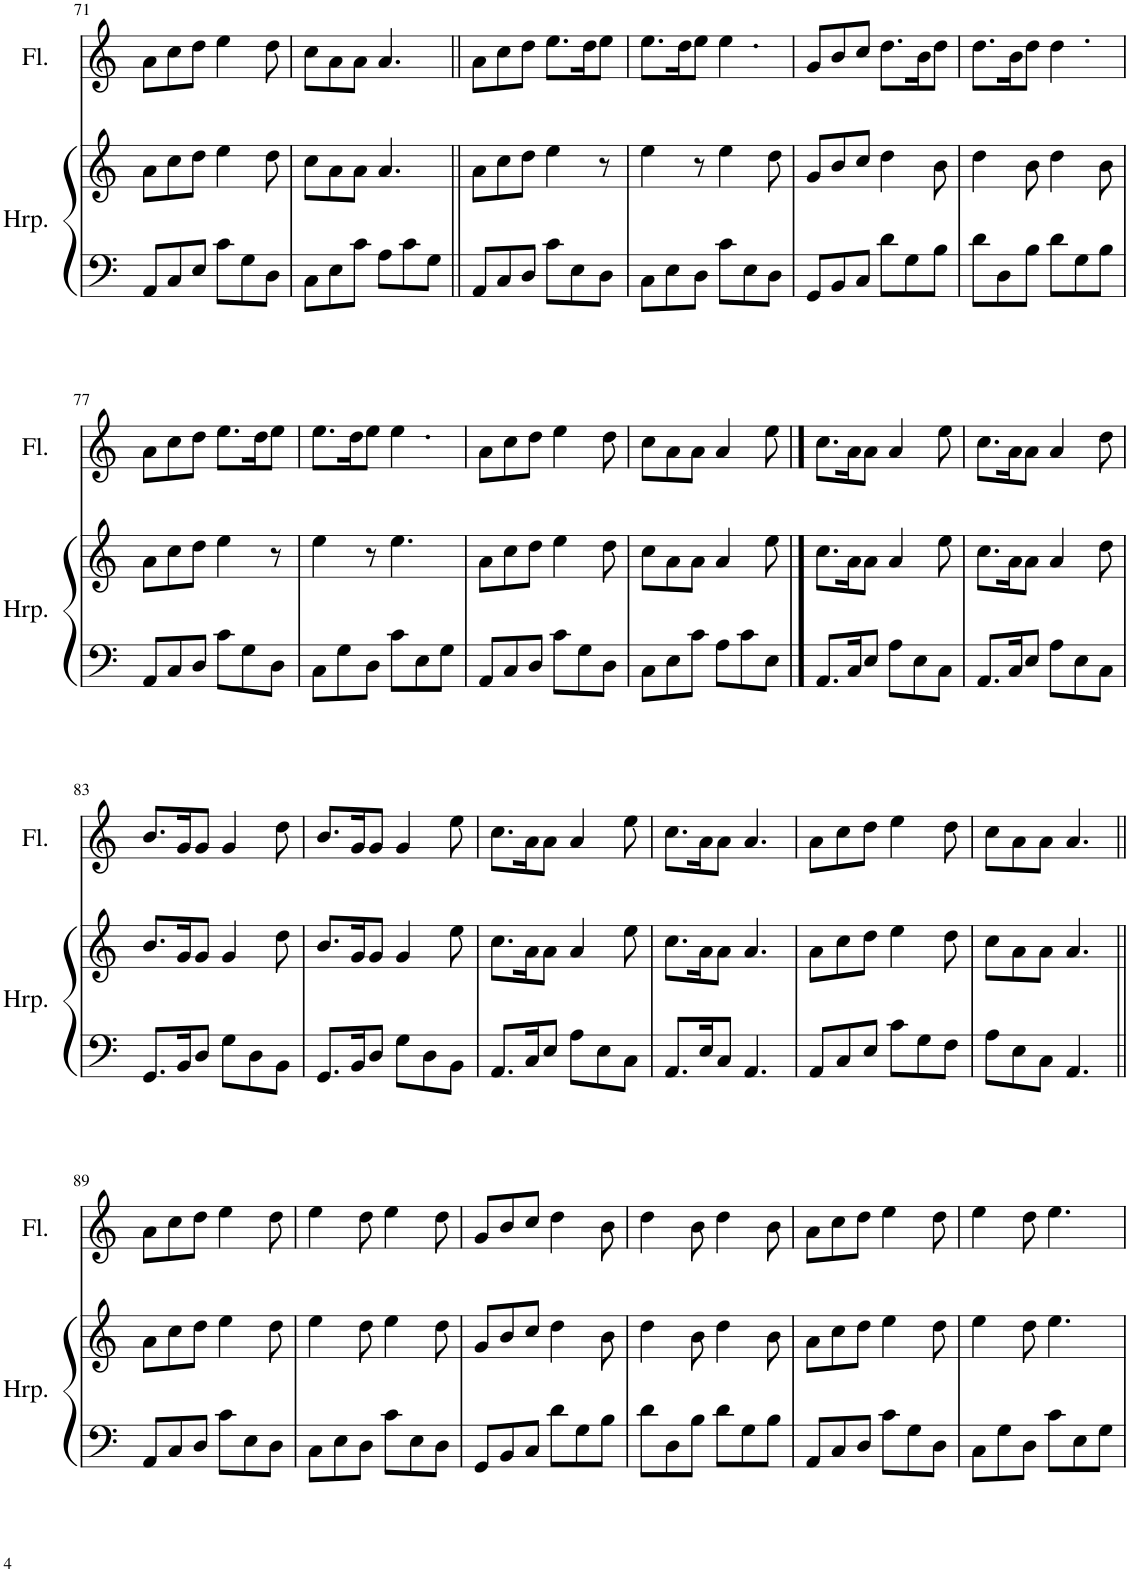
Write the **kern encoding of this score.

**kern	**kern	**kern
*part2	*part2	*part1
*staff3	*staff2	*staff1
*I"Harpe	*	*I"Flûte
*I'Hrp.	*	*I'Fl.
!!LO:PB:g=z
*clefF4	*clefG2	*clefG2
*k[]	*k[]	*k[]
*M6/8	*M6/8	*M6/8
=71	=71	=71
8AA/L	8a\L	8a\L
8C/	8cc\	8cc\
8E/J	8dd\J	8dd\J
8c\L	4ee\	4ee\
8G\	.	.
8D\J	8dd\	8dd\
=72	=72	=72
8C\L	8cc\L	8cc\L
8E\	8a\	8a\
8c\J	8a\J	8a\J
8A\L	4.a/	4.a/
8c\	.	.
8G\J	.	.
=73||	=73||	=73||
8AA/L	8a\L	8a\L
8C/	8cc\	8cc\
8D/J	8dd\J	8dd\J
8c\L	4ee\	8.ee\L
8E\	.	.
.	.	16dd\K
8D\J	8r	8ee\J
=74	=74	=74
8C\L	4ee\	8.ee\L
8E\	.	.
.	.	16dd\K
8D\J	8r	8ee\J
8c\L	4ee\	4.ee\
8E\	.	.
8D\J	8dd\	.
=75	=75	=75
8GG/L	8g/L	8g/L
8BB/	8b/	8b/
8C/J	8cc/J	8cc/J
8d\L	4dd\	8.dd\L
8G\	.	.
.	.	16b\K
8B\J	8b\	8dd\J
=76	=76	=76
8d\L	4dd\	8.dd\L
8D\	.	.
.	.	16b\K
8B\J	8b\	8dd\J
8d\L	4dd\	4.dd\
8G\	.	.
8B\J	8b\	.
!!LO:LB:g=z
=77	=77	=77
8AA/L	8a\L	8a\L
8C/	8cc\	8cc\
8D/J	8dd\J	8dd\J
8c\L	4ee\	8.ee\L
8G\	.	.
.	.	16dd\K
8D\J	8r	8ee\J
=78	=78	=78
8C\L	4ee\	8.ee\L
8G\	.	.
.	.	16dd\K
8D\J	8r	8ee\J
8c\L	4.ee\	4.ee\
8E\	.	.
8G\J	.	.
=79	=79	=79
8AA/L	8a\L	8a\L
8C/	8cc\	8cc\
8D/J	8dd\J	8dd\J
8c\L	4ee\	4ee\
8G\	.	.
8D\J	8dd\	8dd\
=80	=80	=80
8C\L	8cc\L	8cc\L
8E\	8a\	8a\
8c\J	8a\J	8a\J
8A\L	4a/	4a/
8c\	.	.
8E\J	8ee\	8ee\
==81	==81	==81
8.AA/L	8.cc\L	8.cc\L
16C/K	16a\K	16a\K
8E/J	8a\J	8a\J
8A\L	4a/	4a/
8E\	.	.
8C\J	8ee\	8ee\
=82	=82	=82
8.AA/L	8.cc\L	8.cc\L
16C/K	16a\K	16a\K
8E/J	8a\J	8a\J
8A\L	4a/	4a/
8E\	.	.
8C\J	8dd\	8dd\
!!LO:LB:g=z
=83	=83	=83
8.GG/L	8.b/L	8.b/L
16BB/K	16g/K	16g/K
8D/J	8g/J	8g/J
8G\L	4g/	4g/
8D\	.	.
8BB\J	8dd\	8dd\
=84	=84	=84
8.GG/L	8.b/L	8.b/L
16BB/K	16g/K	16g/K
8D/J	8g/J	8g/J
8G\L	4g/	4g/
8D\	.	.
8BB\J	8ee\	8ee\
=85	=85	=85
8.AA/L	8.cc\L	8.cc\L
16C/K	16a\K	16a\K
8E/J	8a\J	8a\J
8A\L	4a/	4a/
8E\	.	.
8C\J	8ee\	8ee\
=86	=86	=86
8.AA/L	8.cc\L	8.cc\L
16E/K	16a\K	16a\K
8C/J	8a\J	8a\J
4.AA/	4.a/	4.a/
=87	=87	=87
8AA/L	8a\L	8a\L
8C/	8cc\	8cc\
8E/J	8dd\J	8dd\J
8c\L	4ee\	4ee\
8G\	.	.
8F\J	8dd\	8dd\
=88	=88	=88
8A\L	8cc\L	8cc\L
8E\	8a\	8a\
8C\J	8a\J	8a\J
4.AA/	4.a/	4.a/
!!LO:LB:g=z
=89||	=89||	=89||
8AA/L	8a\L	8a\L
8C/	8cc\	8cc\
8D/J	8dd\J	8dd\J
8c\L	4ee\	4ee\
8E\	.	.
8D\J	8dd\	8dd\
=90	=90	=90
8C\L	4ee\	4ee\
8E\	.	.
8D\J	8dd\	8dd\
8c\L	4ee\	4ee\
8E\	.	.
8D\J	8dd\	8dd\
=91	=91	=91
8GG/L	8g/L	8g/L
8BB/	8b/	8b/
8C/J	8cc/J	8cc/J
8d\L	4dd\	4dd\
8G\	.	.
8B\J	8b\	8b\
=92	=92	=92
8d\L	4dd\	4dd\
8D\	.	.
8B\J	8b\	8b\
8d\L	4dd\	4dd\
8G\	.	.
8B\J	8b\	8b\
=93	=93	=93
8AA/L	8a\L	8a\L
8C/	8cc\	8cc\
8D/J	8dd\J	8dd\J
8c\L	4ee\	4ee\
8G\	.	.
8D\J	8dd\	8dd\
=94	=94	=94
8C\L	4ee\	4ee\
8G\	.	.
8D\J	8dd\	8dd\
8c\L	4.ee\	4.ee\
8E\	.	.
8G\J	.	.
=	=	=
*-	*-	*-
